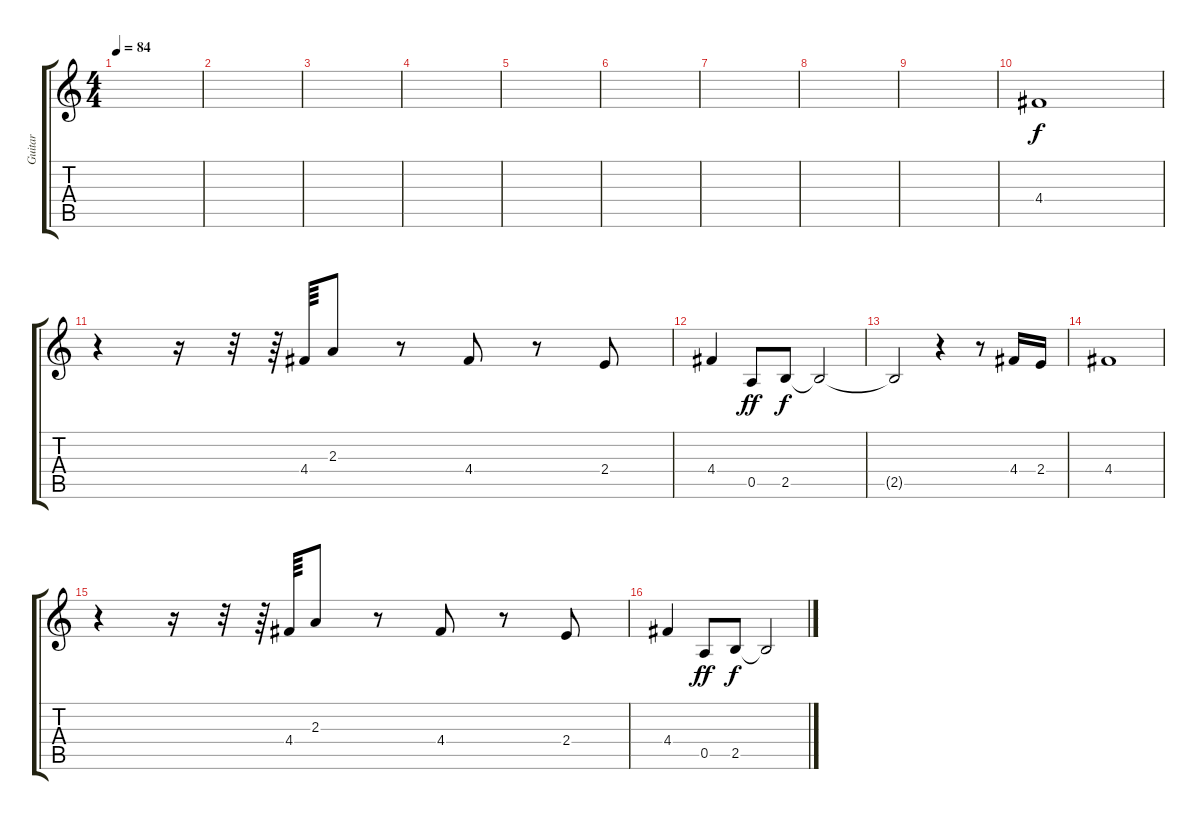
\track ("Guitar" "Guitar") {instrument electricguitarjazz}
\staff {score tabs}
\tuning (E4 B3 G3 D3 A2 E2) {hide}
\ts (4 4)
\tempo 84
\clef g2
\ks c
|
|
|
|
|
|
|
|
|
4.4.1 |
r.4 r.16 r.32 r.64 4.4.64 2.3.8 r.8 4.4.8 r.8 2.4.8 |
4.4.4 0.5.8{dy ff} 2.5.8{dy f} 2.5{t}.2 |
2.5{t}.2 r.4 r.8 4.4.16 2.4.16 |
4.4.1 |
r.4 r.16 r.32 r.64 4.4.64 2.3.8 r.8 4.4.8 r.8 2.4.8 |
4.4.4 0.5.8{dy ff} 2.5.8{dy f} 2.5{t}.2
